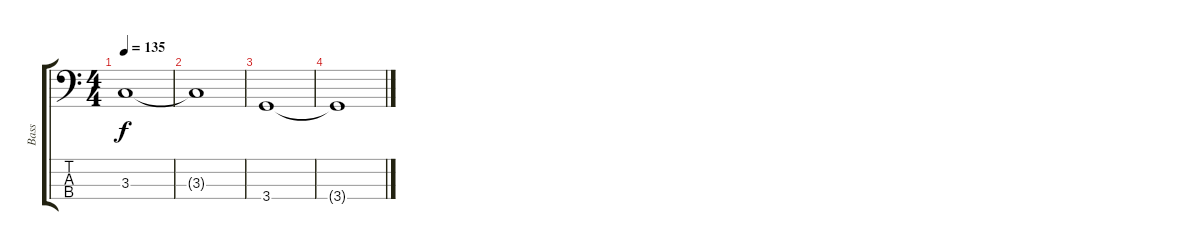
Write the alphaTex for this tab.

\track ("Bass" "Bass") {instrument electricbassfinger}
\staff {score tabs}
\tuning (G2 D2 A1 E1) {hide}
\ts (4 4)
\tempo 135
\clef f4
\ks c
3.3.1{dy f} |
3.3{t}.1 |
3.4.1 |
3.4{t}.1
